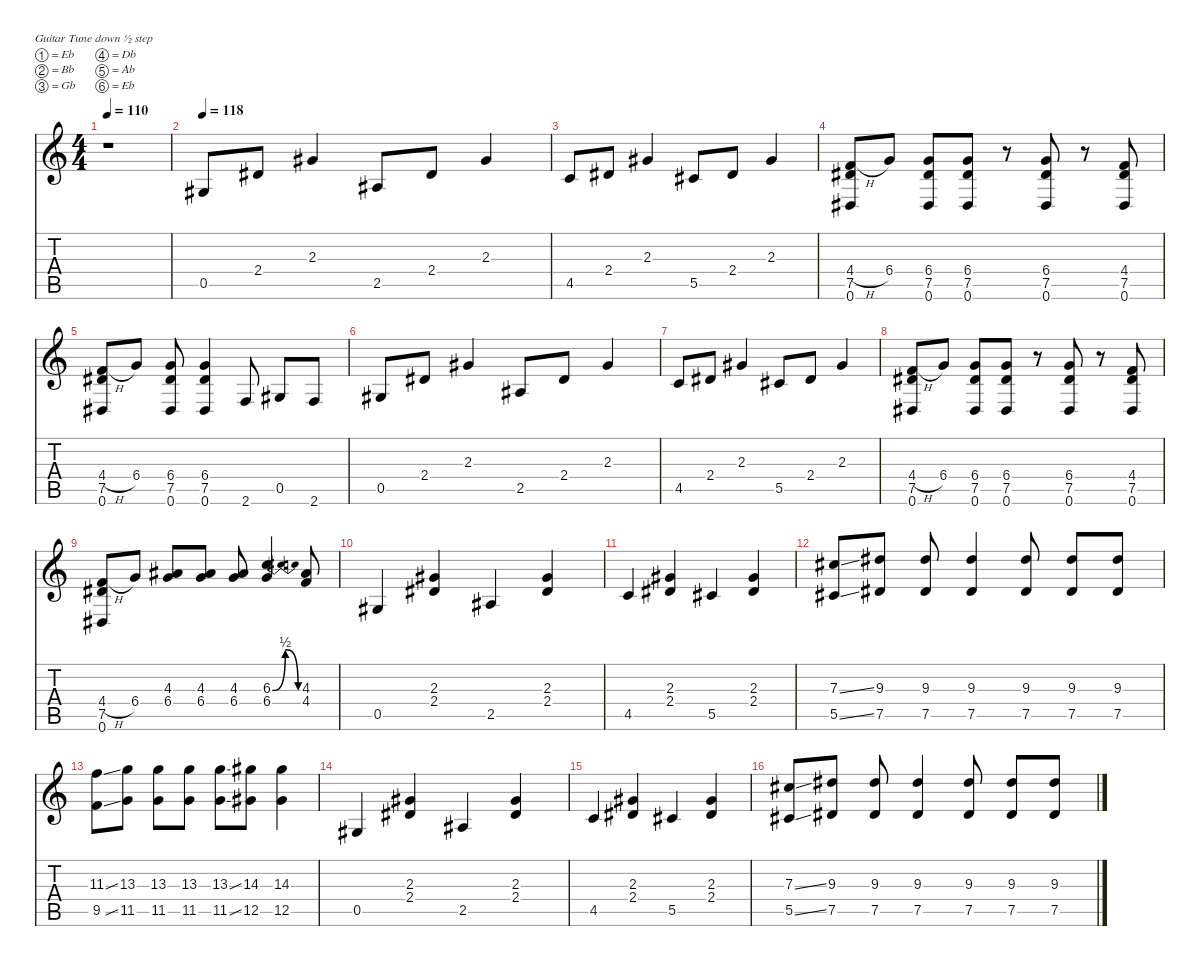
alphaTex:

\defaultSystemsLayout 4
\hideDynamics
\bracketExtendMode nobrackets
\singleTrackTrackNamePolicy hidden
\multiTrackTrackNamePolicy hidden
\otherSystemsTrackNameOrientation horizontal
\track ("Clean 2" "s.guit.") {instrument acousticguitarsteel}
\staff {score tabs}
\tuning (Eb4 Bb3 Gb3 Db3 Ab2 Eb2)
\ts (4 4)
\tempo 110
\clef g2
\ks c
r.1{dy f beam Down} |
\tempo 118
0.5{acc #}.8{beam Up} 2.4{acc #}.8{beam Up} 2.3{acc #}.4{beam Up} 2.5{acc #}.8{beam Up} 2.4{acc #}.8{beam Up} 2.3{acc #}.4{beam Up} |
4.5.8{beam Up} 2.4{acc #}.8{beam Up} 2.3{acc #}.4{beam Up} 5.5{acc #}.8{beam Up} 2.4{acc #}.8{beam Up} 2.3{acc #}.4{beam Up} |
(4.4{h} 7.5{acc #} 0.6{acc #}).8{beam Up} 6.4.8{beam Up} (6.4 7.5{acc #} 0.6{acc #}).8{beam Up} (6.4 7.5{acc #} 0.6{acc #}).8{beam Up} r.8{beam Up} (6.4 7.5{acc #} 0.6{acc #}).8{beam Up} r.8{beam Up} (4.4 7.5{acc #} 0.6{acc #}).8{beam Up} |
(4.4{h} 7.5{acc #} 0.6{acc #}).8{beam Up} 6.4.8{beam Up} (6.4 7.5{acc #} 0.6{acc #}).8{beam Up} (6.4 7.5{acc #} 0.6{acc #}).4{beam Up} 2.6.8{beam Up} 0.5{acc #}.8{beam Up} 2.6.8{beam Up} |
0.5{acc #}.8{beam Up} 2.4{acc #}.8{beam Up} 2.3{acc #}.4{beam Up} 2.5{acc #}.8{beam Up} 2.4{acc #}.8{beam Up} 2.3{acc #}.4{beam Up} |
4.5.8{beam Up} 2.4{acc #}.8{beam Up} 2.3{acc #}.4{beam Up} 5.5{acc #}.8{beam Up} 2.4{acc #}.8{beam Up} 2.3{acc #}.4{beam Up} |
(4.4{h} 7.5{acc #} 0.6{acc #}).8{beam Up} 6.4.8{beam Up} (6.4 7.5{acc #} 0.6{acc #}).8{beam Up} (6.4 7.5{acc #} 0.6{acc #}).8{beam Up} r.8{beam Up} (6.4 7.5{acc #} 0.6{acc #}).8{beam Up} r.8{beam Up} (4.4 7.5{acc #} 0.6{acc #}).8{beam Up} |
(4.4{h} 7.5{acc #} 0.6{acc #}).8{beam Up} 6.4.8{beam Up} (4.3{acc #} 6.4).8{beam Up} (4.3{acc #} 6.4).8{beam Up} (4.3{acc #} 6.4).8{beam Up} (6.3{be (bendrelease 0 0 15 2 30 2 45 0)} 6.4).4{beam Up} (4.3{acc #} 4.4).8{beam Up} |
0.5{acc #}.4{beam Up} (2.3{acc #} 2.4{acc #}).4{beam Up} 2.5{acc #}.4{beam Up} (2.3{acc #} 2.4{acc #}).4{beam Up} |
4.5.4{beam Up} (2.3{acc #} 2.4{acc #}).4{beam Up} 5.5{acc #}.4{beam Up} (2.3{acc #} 2.4{acc #}).4{beam Up} |
(7.3{ss acc #} 5.5{ss acc #}).8{beam Up} (9.3{acc #} 7.5{acc #}).8{beam Up} (9.3{acc #} 7.5{acc #}).8{beam Up} (9.3{acc #} 7.5{acc #}).4{beam Up} (9.3{acc #} 7.5{acc #}).8{beam Up} (9.3{acc #} 7.5{acc #}).8{beam Up} (9.3{acc #} 7.5{acc #}).8{beam Up} |
(11.3{ss} 9.5{ss}).8{beam Down} (13.3 11.5).8{beam Down} (13.3 11.5).8{beam Down} (13.3 11.5).8{beam Down} (13.3{ss} 11.5{ss}).8{beam Down} (14.3{acc #} 12.5{acc #}).8{beam Down} (14.3{acc #} 12.5{acc #}).4{beam Down} |
0.5{acc #}.4{beam Up} (2.3{acc #} 2.4{acc #}).4{beam Up} 2.5{acc #}.4{beam Up} (2.3{acc #} 2.4{acc #}).4{beam Up} |
4.5.4{beam Up} (2.3{acc #} 2.4{acc #}).4{beam Up} 5.5{acc #}.4{beam Up} (2.3{acc #} 2.4{acc #}).4{beam Up} |
(7.3{ss acc #} 5.5{ss acc #}).8{beam Up} (9.3{acc #} 7.5{acc #}).8{beam Up} (9.3{acc #} 7.5{acc #}).8{beam Up} (9.3{acc #} 7.5{acc #}).4{beam Up} (9.3{acc #} 7.5{acc #}).8{beam Up} (9.3{acc #} 7.5{acc #}).8{beam Up} (9.3{acc #} 7.5{acc #}).8{beam Up}
